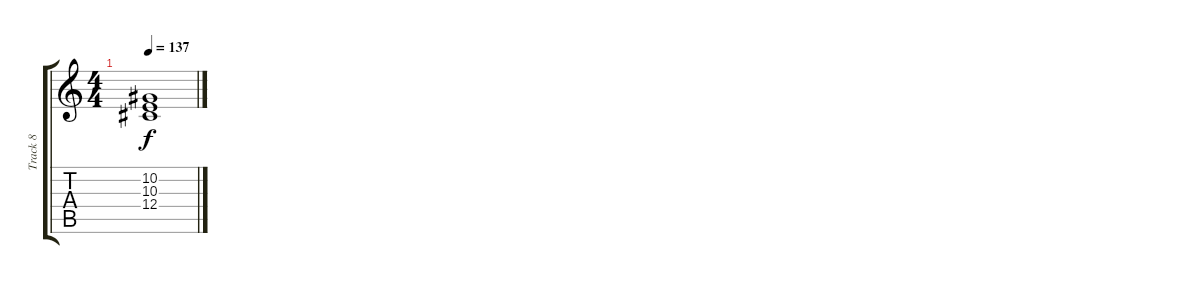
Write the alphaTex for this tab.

\track ("Track 8" "Track 8") {instrument stringensemble1}
\staff {score tabs}
\tuning (Eb4 Bb3 Gb3 Db3 Ab2 Eb2) {hide}
\ts (4 4)
\tempo 137
\clef g2
\ks c
(10.2{t} 10.3{t} 12.4{t}).1{dy f}
